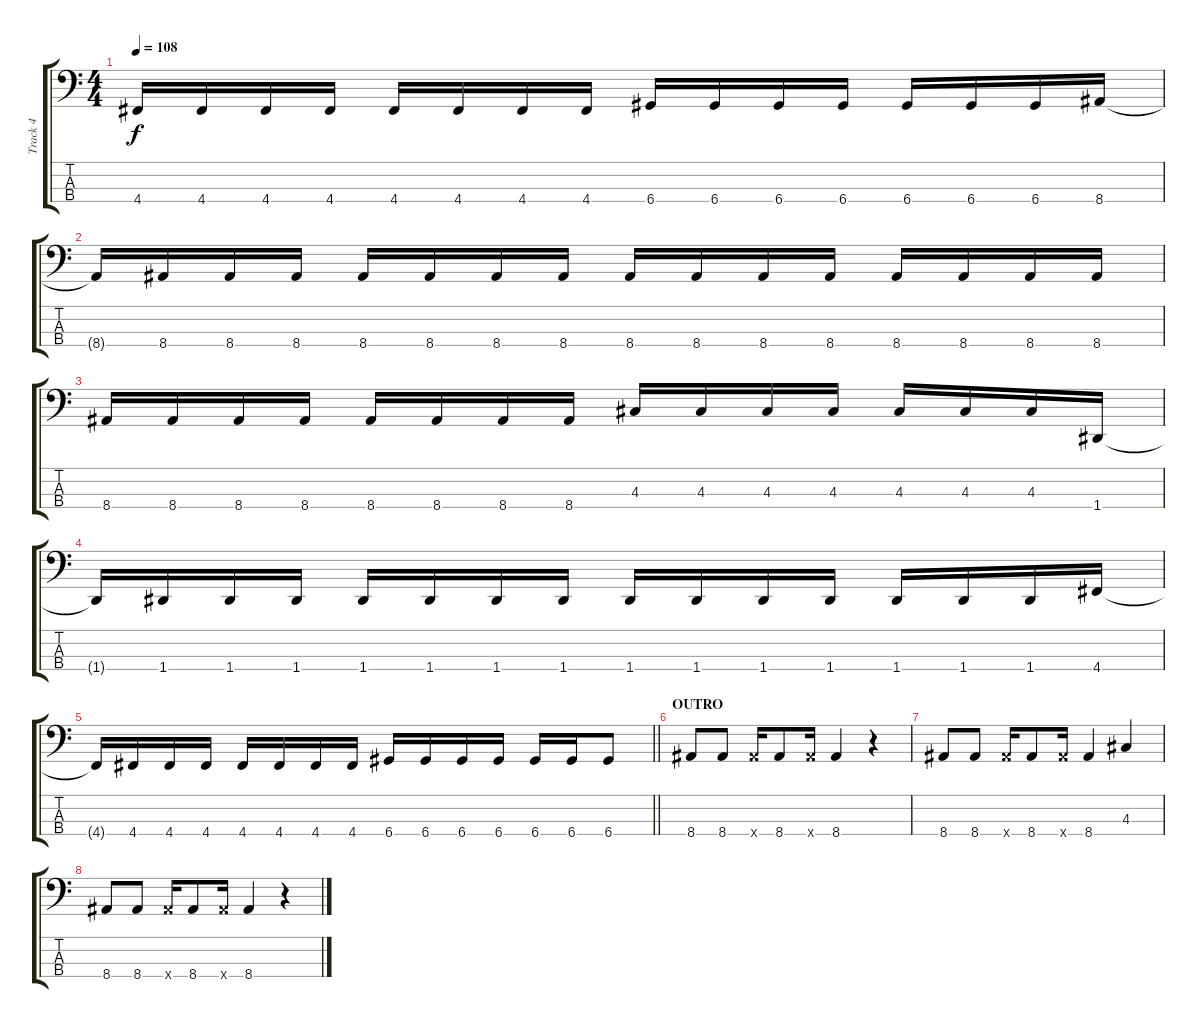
\track ("Track 4" "Track 4") {instrument electricbassfinger}
\staff {score tabs}
\tuning (G2 D2 A1 D1) {hide}
\ts (4 4)
\tempo 108
\clef f4
\ks c
4.4{t}.16{dy f} 4.4.16 4.4.16 4.4.16 4.4.16 4.4.16 4.4.16 4.4.16 6.4.16 6.4.16 6.4.16 6.4.16 6.4.16 6.4.16 6.4.16 8.4.16 |
8.4{t}.16 8.4.16 8.4.16 8.4.16 8.4.16 8.4.16 8.4.16 8.4.16 8.4.16 8.4.16 8.4.16 8.4.16 8.4.16 8.4.16 8.4.16 8.4.16 |
8.4.16 8.4.16 8.4.16 8.4.16 8.4.16 8.4.16 8.4.16 8.4.16 4.3.16 4.3.16 4.3.16 4.3.16 4.3.16 4.3.16 4.3.16 1.4.16 |
1.4{t}.16 1.4.16 1.4.16 1.4.16 1.4.16 1.4.16 1.4.16 1.4.16 1.4.16 1.4.16 1.4.16 1.4.16 1.4.16 1.4.16 1.4.16 4.4.16 |
\barLineRight lightlight
4.4{t}.16 4.4.16 4.4.16 4.4.16 4.4.16 4.4.16 4.4.16 4.4.16 6.4.16 6.4.16 6.4.16 6.4.16 6.4.16 6.4.16 6.4.8 |
\section ("" "OUTRO")
8.4.8 8.4.8 8.4{x}.16 8.4.8 8.4{x}.16 8.4.4 r.4 |
8.4.8 8.4.8 8.4{x}.16 8.4.8 8.4{x}.16 8.4.4 4.3.4 |
8.4.8 8.4.8 8.4{x}.16 8.4.8 8.4{x}.16 8.4.4 r.4
